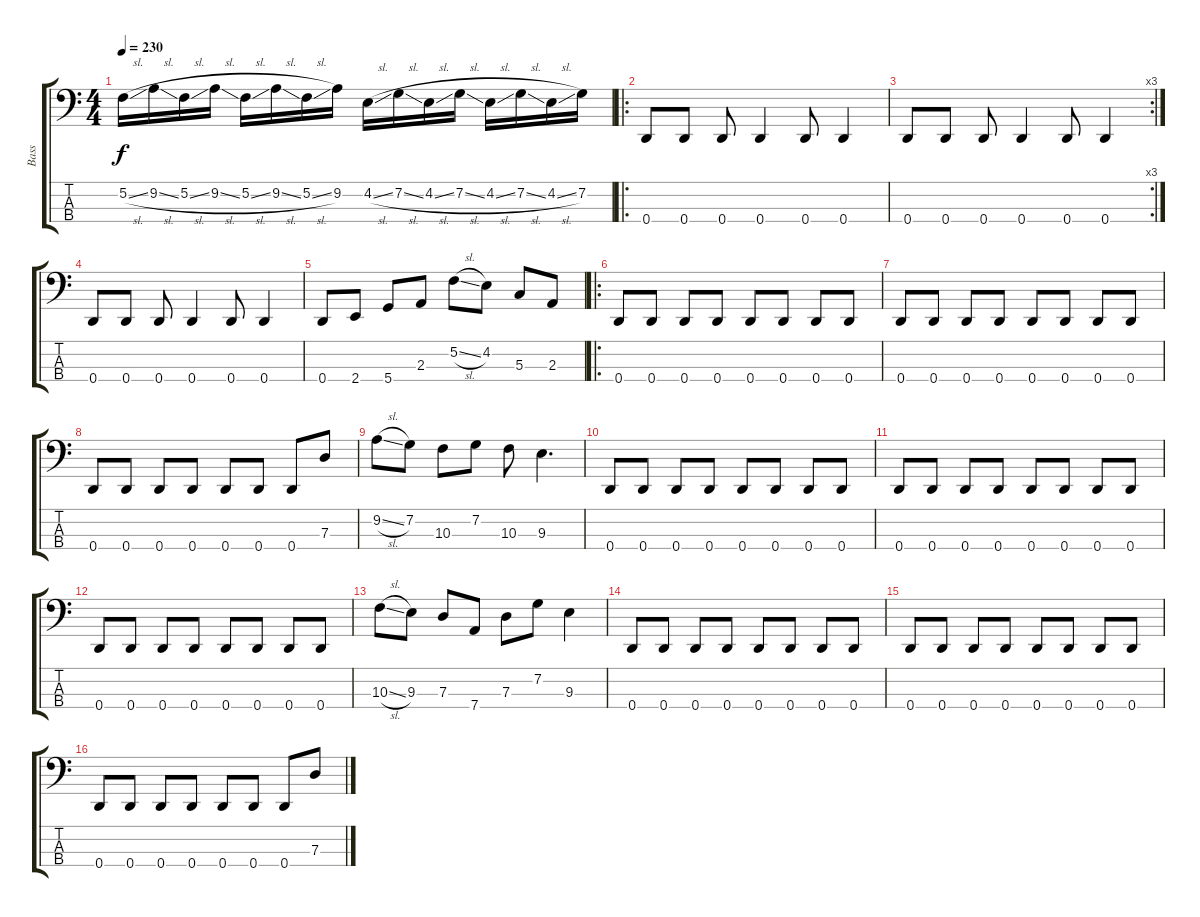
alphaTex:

\track ("Bass" "Bass") {instrument electricbasspick}
\staff {score tabs}
\tuning (F2 C2 G1 D1) {hide}
\ts (4 4)
\tempo 230
\clef f4
\ks c
5.2{sl}.16{dy f} 9.2{sl}.16 5.2{sl}.16 9.2{sl}.16 5.2{sl}.16 9.2{sl}.16 5.2{sl}.16 9.2.16 4.2{sl}.16 7.2{sl}.16 4.2{sl}.16 7.2{sl}.16 4.2{sl}.16 7.2{sl}.16 4.2{sl}.16 7.2.16 |
\ro
0.4.8 0.4.8 0.4.8 0.4.4 0.4.8 0.4.4 |
\rc 3
0.4.8 0.4.8 0.4.8 0.4.4 0.4.8 0.4.4 |
0.4.8 0.4.8 0.4.8 0.4.4 0.4.8 0.4.4 |
0.4.8 2.4.8 5.4.8 2.3.8 5.2{sl}.8 4.2.8 5.3.8 2.3.8 |
\ro
0.4.8 0.4.8 0.4.8 0.4.8 0.4.8 0.4.8 0.4.8 0.4.8 |
0.4.8 0.4.8 0.4.8 0.4.8 0.4.8 0.4.8 0.4.8 0.4.8 |
0.4.8 0.4.8 0.4.8 0.4.8 0.4.8 0.4.8 0.4.8 7.3.8 |
9.2{sl}.8 7.2.8 10.3.8 7.2.8 10.3.8 9.3.4{d} |
0.4.8 0.4.8 0.4.8 0.4.8 0.4.8 0.4.8 0.4.8 0.4.8 |
0.4.8 0.4.8 0.4.8 0.4.8 0.4.8 0.4.8 0.4.8 0.4.8 |
0.4.8 0.4.8 0.4.8 0.4.8 0.4.8 0.4.8 0.4.8 0.4.8 |
10.3{sl}.8 9.3.8 7.3.8 7.4.8 7.3.8 7.2.8 9.3.4 |
0.4.8 0.4.8 0.4.8 0.4.8 0.4.8 0.4.8 0.4.8 0.4.8 |
0.4.8 0.4.8 0.4.8 0.4.8 0.4.8 0.4.8 0.4.8 0.4.8 |
0.4.8 0.4.8 0.4.8 0.4.8 0.4.8 0.4.8 0.4.8 7.3.8
